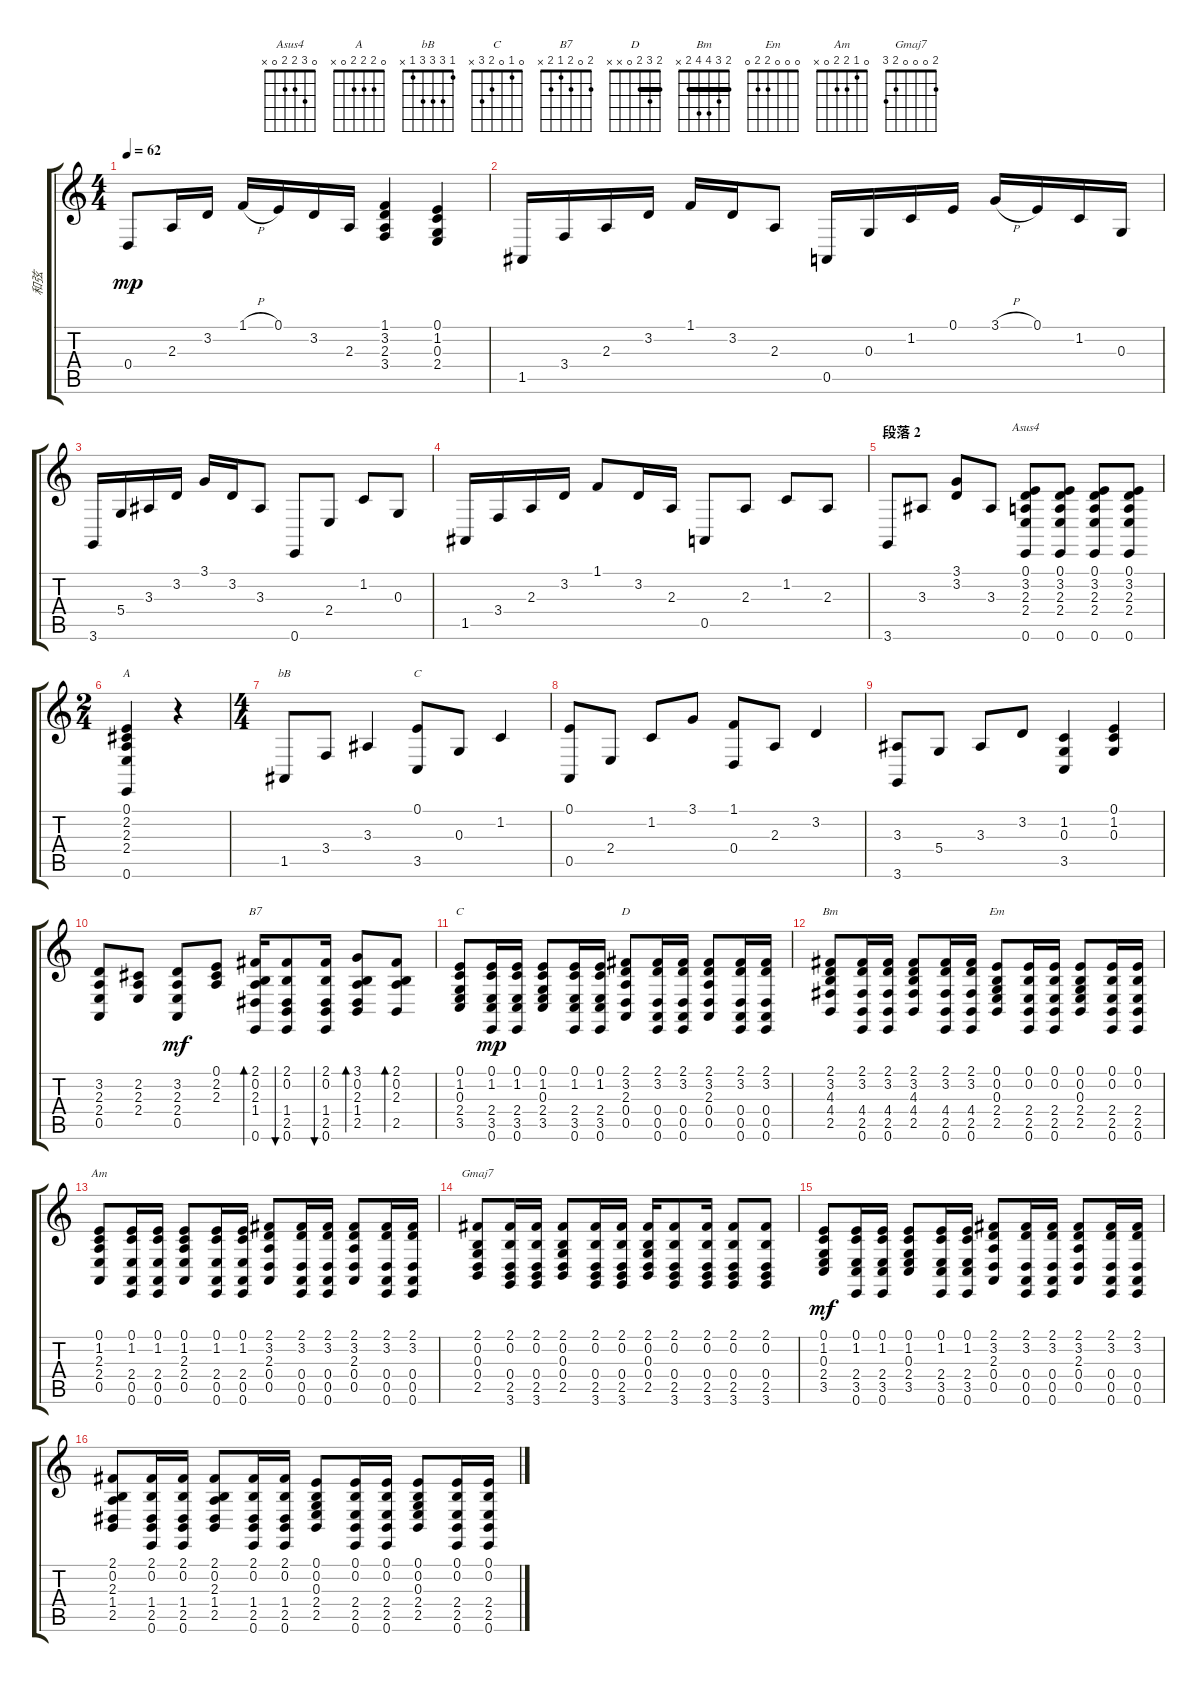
\track ("和弦" "和弦") {instrument acousticgrandpiano}
\staff {score tabs}
\tuning (E4 B3 G3 D3 A2 E2) {hide}
\chord ("Asus4" 0 3 2 2 0 x)
\chord ("A" 0 2 2 2 0 x)
\chord ("bB" 1 3 3 3 1 x)
\chord ("C" 0 x x x 3 x)
\chord ("B7" 2 0 2 1 2 x)
\chord ("C" 0 1 0 2 3 x)
\chord ("D" 2 3 2 0 x x) {barre 2}
\chord ("Bm" 2 3 4 4 2 x) {barre 2}
\chord ("Em" 0 0 0 2 2 0)
\chord ("Am" 0 1 2 2 0 x)
\chord ("Gmaj7" 2 0 0 0 2 3)
\ts (4 4)
\tempo 62
\clef g2
\ks c
0.4.8{dy mp} 2.3.16 3.2.16 1.1{h}.16 0.1.16 3.2.16 2.3.16 (1.1 3.2 2.3 3.4).4 (0.1 1.2 0.3 2.4).4 |
1.5.16 3.4.16 2.3.16 3.2.16 1.1.16 3.2.16 2.3.8 0.5.16 0.3.16 1.2.16 0.1.16 3.1{h}.16 0.1.16 1.2.16 0.3.16 |
3.6.16 5.4.16 3.3.16 3.2.16 3.1.16 3.2.16 3.3.8 0.6.8 2.4.8 1.2.8 0.3.8 |
1.5.16 3.4.16 2.3.16 3.2.16 1.1.8 3.2.16 2.3.16 0.5.8 2.3.8 1.2.8 2.3.8 |
\section ("" "段落 2")
3.6.8 3.3.8 (3.1 3.2).8 3.3.8 (0.1 3.2 2.3 2.4 0.6).8{ch "Asus4"} (0.1 3.2 2.3 2.4 0.6).8 (0.1 3.2 2.3 2.4 0.6).8 (0.1 3.2 2.3 2.4 0.6).8 |
\ts (2 4)
(0.1 2.2 2.3 2.4 0.6).4{ch "A"} r.4 |
\ts (4 4)
1.5.8{ch "bB"} 3.4.8 3.3.4 (0.1 3.5).8{ch "C"} 0.3.8 1.2.4 |
(0.1 0.5).8 2.4.8 1.2.8 3.1.8 (1.1 0.4).8 2.3.8 3.2.4 |
(3.3 3.6).8 5.4.8 3.3.8 3.2.8 (1.2 0.3 3.5).4 (0.1 1.2 0.3).4 |
(3.2 2.3 2.4 0.5).8{volume 13} (2.2 2.3 2.4).8 (3.2 2.3 2.4 0.5).8{dy mf} (0.1 2.2 2.3).8 (2.1 0.2 2.3 1.4 0.6).16{bd 30 ch "B7"} (2.1 0.2 1.4 2.5 0.6).8{bu 30} (2.1 0.2 1.4 2.5 0.6).16{bu 30} (3.1 0.2 2.3 1.4 2.5).8{bd 30} (2.1 0.2 2.3 2.5).8{bd 30} |
(0.1 1.2 0.3 2.4 3.5).8{ch "C"} (0.1 1.2 2.4 3.5 0.6).16{dy mp} (0.1 1.2 2.4 3.5 0.6).16 (0.1 1.2 0.3 2.4 3.5).8 (0.1 1.2 2.4 3.5 0.6).16 (0.1 1.2 2.4 3.5 0.6).16 (2.1 3.2 2.3 0.4 0.5).8{ch "D"} (2.1 3.2 0.4 0.5 0.6).16 (2.1 3.2 0.4 0.5 0.6).16 (2.1 3.2 2.3 0.4 0.5).8 (2.1 3.2 0.4 0.5 0.6).16 (2.1 3.2 0.4 0.5 0.6).16 |
(2.1 3.2 4.3 4.4 2.5).8{ch "Bm"} (2.1 3.2 4.4 2.5 0.6).16 (2.1 3.2 4.4 2.5 0.6).16 (2.1 3.2 4.3 4.4 2.5).8 (2.1 3.2 4.4 2.5 0.6).16 (2.1 3.2 4.4 2.5 0.6).16 (0.1 0.2 0.3 2.4 2.5).8{ch "Em"} (0.1 0.2 2.4 2.5 0.6).16 (0.1 0.2 2.4 2.5 0.6).16 (0.1 0.2 0.3 2.4 2.5).8 (0.1 0.2 2.4 2.5 0.6).16 (0.1 0.2 2.4 2.5 0.6).16 |
(0.1 1.2 2.3 2.4 0.5).8{ch "Am"} (0.1 1.2 2.4 0.5 0.6).16 (0.1 1.2 2.4 0.5 0.6).16 (0.1 1.2 2.3 2.4 0.5).8 (0.1 1.2 2.4 0.5 0.6).16 (0.1 1.2 2.4 0.5 0.6).16 (2.1 3.2 2.3 0.4 0.5).8 (2.1 3.2 0.4 0.5 0.6).16 (2.1 3.2 0.4 0.5 0.6).16 (2.1 3.2 2.3 0.4 0.5).8 (2.1 3.2 0.4 0.5 0.6).16 (2.1 3.2 0.4 0.5 0.6).16 |
(2.1 0.2 0.3 0.4 2.5).8{ch "Gmaj7"} (2.1 0.2 0.4 2.5 3.6).16 (2.1 0.2 0.4 2.5 3.6).16 (2.1 0.2 0.3 0.4 2.5).8 (2.1 0.2 0.4 2.5 3.6).16 (2.1 0.2 0.4 2.5 3.6).16 (2.1 0.2 0.3 0.4 2.5).16 (2.1 0.2 0.4 2.5 3.6).8 (2.1 0.2 0.4 2.5 3.6).16 (2.1 0.2 0.4 2.5 3.6).8 (2.1 0.2 0.4 2.5 3.6).8 |
(0.1 1.2 0.3 2.4 3.5).8{dy mf} (0.1 1.2 2.4 3.5 0.6).16 (0.1 1.2 2.4 3.5 0.6).16 (0.1 1.2 0.3 2.4 3.5).8 (0.1 1.2 2.4 3.5 0.6).16 (0.1 1.2 2.4 3.5 0.6).16 (2.1 3.2 2.3 0.4 0.5).8 (2.1 3.2 0.4 0.5 0.6).16 (2.1 3.2 0.4 0.5 0.6).16 (2.1 3.2 2.3 0.4 0.5).8 (2.1 3.2 0.4 0.5 0.6).16 (2.1 3.2 0.4 0.5 0.6).16 |
(2.1 0.2 2.3 1.4 2.5).8 (2.1 0.2 1.4 2.5 0.6).16 (2.1 0.2 1.4 2.5 0.6).16 (2.1 0.2 2.3 1.4 2.5).8 (2.1 0.2 1.4 2.5 0.6).16 (2.1 0.2 1.4 2.5 0.6).16 (0.1 0.2 0.3 2.4 2.5).8 (0.1 0.2 2.4 2.5 0.6).16 (0.1 0.2 2.4 2.5 0.6).16 (0.1 0.2 0.3 2.4 2.5).8 (0.1 0.2 2.4 2.5 0.6).16 (0.1 0.2 2.4 2.5 0.6).16
